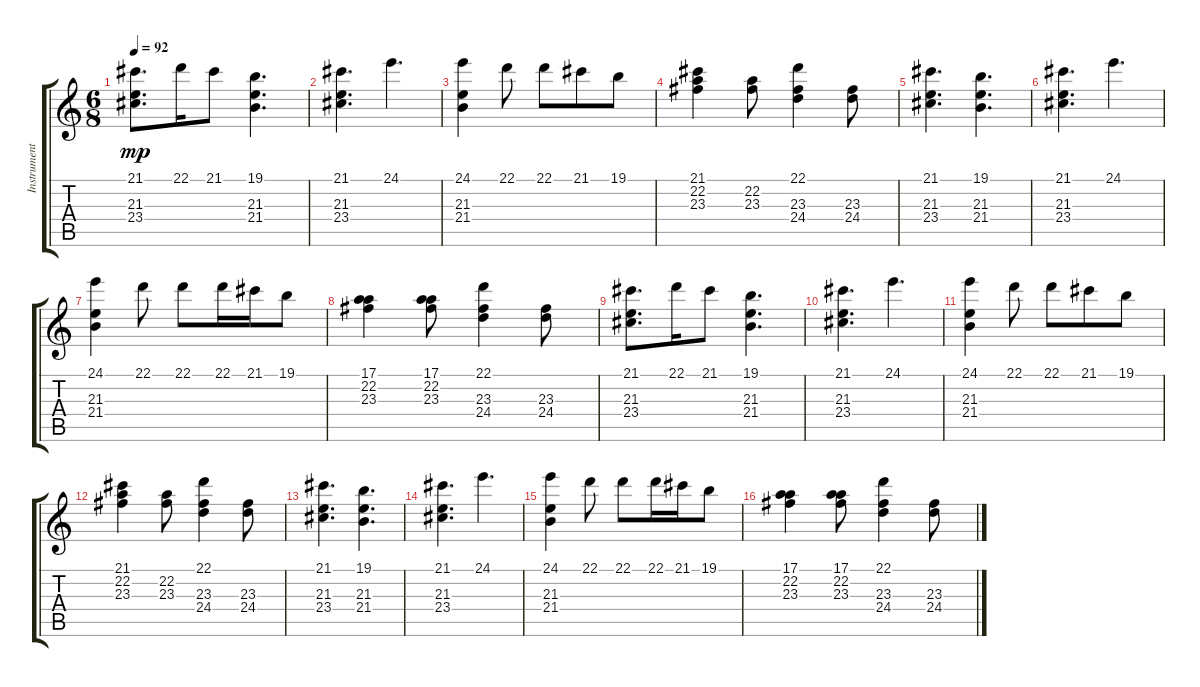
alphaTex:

\track ("Instrument 5" "Instrument") {instrument harmonica}
\staff {score tabs}
\tuning (E4 B3 G3 D3 A2 E2) {hide}
\ts (6 8)
\tempo 92
\clef g2
\ks c
(21.1 21.3 23.4).8{d dy mp} 22.1.16 21.1.8 (19.1 21.3 21.4).4{d} |
(21.1 21.3 23.4).4{d} 24.1.4{d} |
(24.1 21.3 21.4).4 22.1.8 22.1.8 21.1.8 19.1.8 |
(21.1 22.2 23.3).4 (22.2 23.3).8 (22.1 23.3 24.4).4 (23.3 24.4).8 |
(21.1 21.3 23.4).4{d} (19.1 21.3 21.4).4{d} |
(21.1 21.3 23.4).4{d} 24.1.4{d} |
(24.1 21.3 21.4).4 22.1.8 22.1.8 22.1.16 21.1.16 19.1.8 |
(17.1 22.2 23.3).4 (17.1 22.2 23.3).8 (22.1 23.3 24.4).4 (23.3 24.4).8 |
(21.1 21.3 23.4).8{d} 22.1.16 21.1.8 (19.1 21.3 21.4).4{d} |
(21.1 21.3 23.4).4{d} 24.1.4{d} |
(24.1 21.3 21.4).4 22.1.8 22.1.8 21.1.8 19.1.8 |
(21.1 22.2 23.3).4 (22.2 23.3).8 (22.1 23.3 24.4).4 (23.3 24.4).8 |
(21.1 21.3 23.4).4{d} (19.1 21.3 21.4).4{d} |
(21.1 21.3 23.4).4{d} 24.1.4{d} |
(24.1 21.3 21.4).4 22.1.8 22.1.8 22.1.16 21.1.16 19.1.8 |
(17.1 22.2 23.3).4 (17.1 22.2 23.3).8 (22.1 23.3 24.4).4 (23.3 24.4).8
